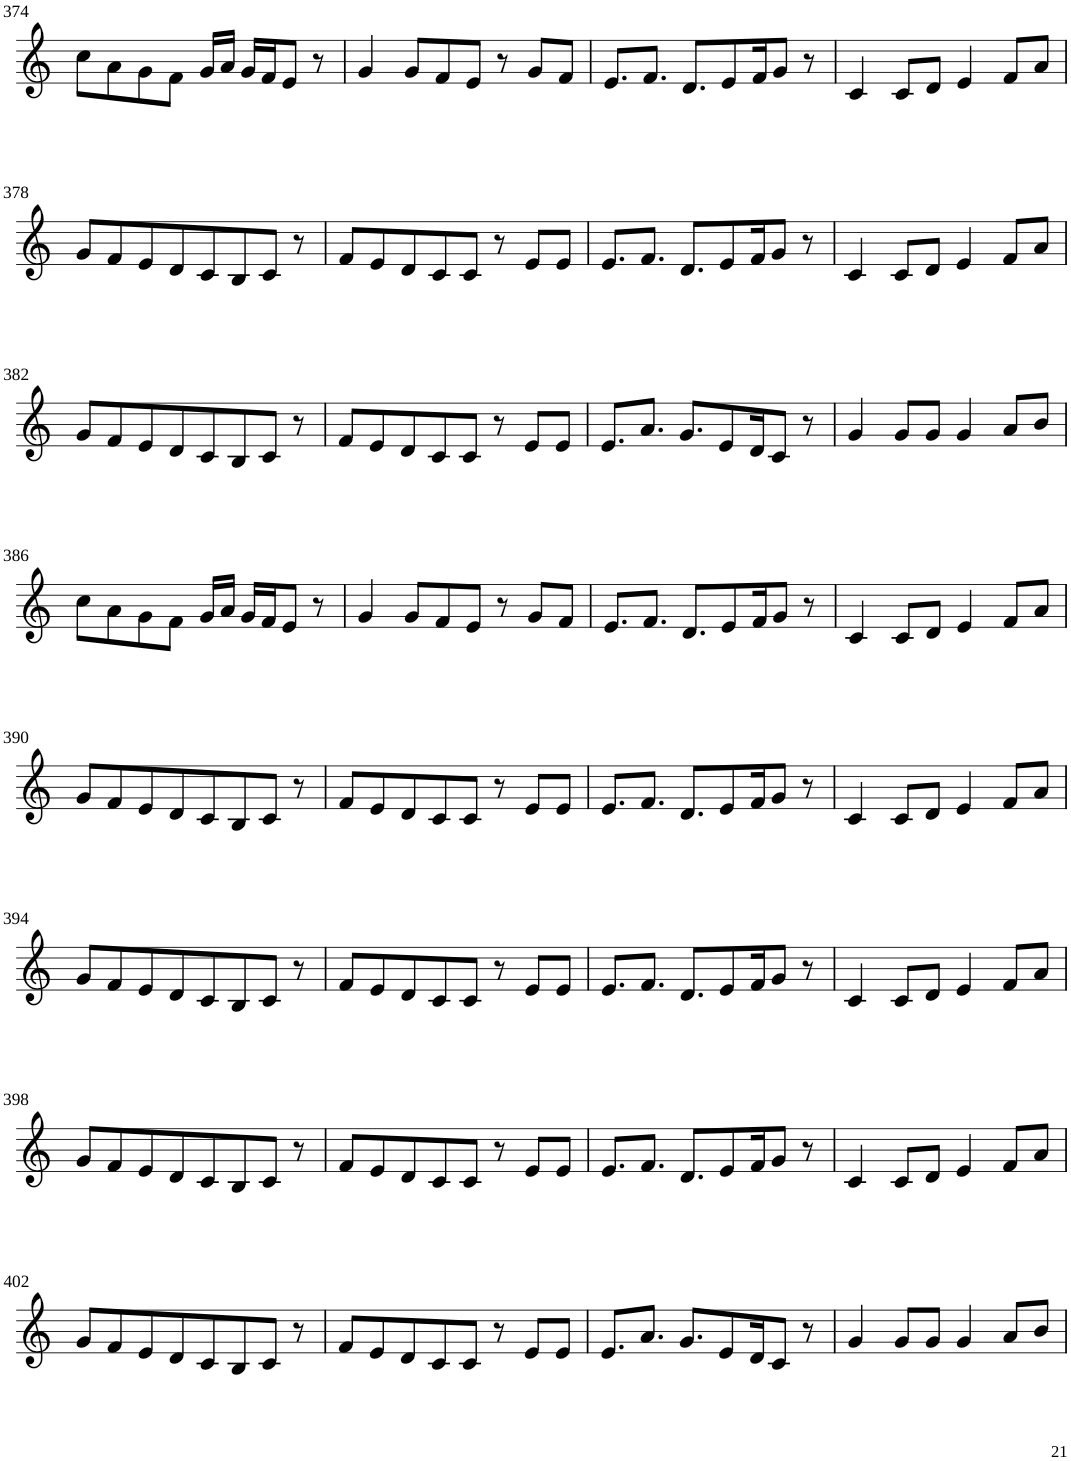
**kern
*part1
*staff1
*I"Violin
!!LO:PB:g=z
*clefG2
*k[]
*M8/8
=374
8cc\L
8a\
8g\
8f\J
16g/LL
16a/JJ
16g/LL
16f/J
8e/J
8r
=375
4g/
8g/L
8f/
8e/J
8r
8g/L
8f/J
=376
8.e/L
8.f/J
8.d/L
8e/
16f/K
8g/J
8r
=377
4c/
8c/L
8d/J
4e/
8f/L
8a/J
!!LO:LB:g=z
=378
8g/L
8f/
8e/
8d/
8c/
8B/
8c/J
8r
=379
8f/L
8e/
8d/
8c/
8c/J
8r
8e/L
8e/J
=380
8.e/L
8.f/J
8.d/L
8e/
16f/K
8g/J
8r
=381
4c/
8c/L
8d/J
4e/
8f/L
8a/J
!!LO:LB:g=z
=382
8g/L
8f/
8e/
8d/
8c/
8B/
8c/J
8r
=383
8f/L
8e/
8d/
8c/
8c/J
8r
8e/L
8e/J
=384
8.e/L
8.a/J
8.g/L
8e/
16d/K
8c/J
8r
=385
4g/
8g/L
8g/J
4g/
8a/L
8b/J
!!LO:LB:g=z
=386
8cc\L
8a\
8g\
8f\J
16g/LL
16a/JJ
16g/LL
16f/J
8e/J
8r
=387
4g/
8g/L
8f/
8e/J
8r
8g/L
8f/J
=388
8.e/L
8.f/J
8.d/L
8e/
16f/K
8g/J
8r
=389
4c/
8c/L
8d/J
4e/
8f/L
8a/J
!!LO:LB:g=z
=390
8g/L
8f/
8e/
8d/
8c/
8B/
8c/J
8r
=391
8f/L
8e/
8d/
8c/
8c/J
8r
8e/L
8e/J
=392
8.e/L
8.f/J
8.d/L
8e/
16f/K
8g/J
8r
=393
4c/
8c/L
8d/J
4e/
8f/L
8a/J
!!LO:LB:g=z
=394
8g/L
8f/
8e/
8d/
8c/
8B/
8c/J
8r
=395
8f/L
8e/
8d/
8c/
8c/J
8r
8e/L
8e/J
=396
8.e/L
8.f/J
8.d/L
8e/
16f/K
8g/J
8r
=397
4c/
8c/L
8d/J
4e/
8f/L
8a/J
!!LO:LB:g=z
=398
8g/L
8f/
8e/
8d/
8c/
8B/
8c/J
8r
=399
8f/L
8e/
8d/
8c/
8c/J
8r
8e/L
8e/J
=400
8.e/L
8.f/J
8.d/L
8e/
16f/K
8g/J
8r
=401
4c/
8c/L
8d/J
4e/
8f/L
8a/J
!!LO:LB:g=z
=402
8g/L
8f/
8e/
8d/
8c/
8B/
8c/J
8r
=403
8f/L
8e/
8d/
8c/
8c/J
8r
8e/L
8e/J
=404
8.e/L
8.a/J
8.g/L
8e/
16d/K
8c/J
8r
=405
4g/
8g/L
8g/J
4g/
8a/L
8b/J
=
*-
